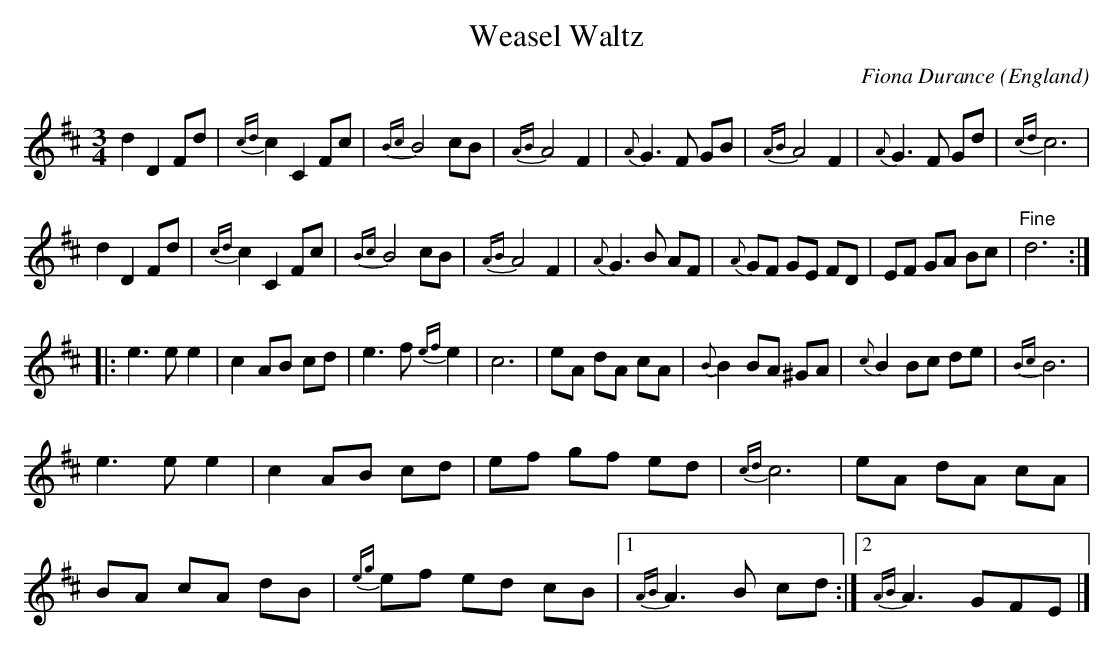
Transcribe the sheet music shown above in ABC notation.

X:1
T:Weasel Waltz
C:Fiona Durance
M:3/4
O:England
K:D major
d2 D2 Fd | {cd}c2 C2 Fc | {Bc}B4 cB | {AB}A4 F2 |\
{A}G3F GB | {AB}A4 F2 | {A}G3F Gd | {cd}c6 |
d2 D2 Fd | {cd}c2 C2 Fc | {Bc}B4 cB | {AB}A4 F2 |\
{A}G3B AF | {A}GF GE FD | EF GA Bc | "Fine" d6 ::
e3e e2 | c2 AB cd | e3f {ef}e2 | c6 |\
eA dA cA | {B}B2 BA ^GA | {c}B2 Bc de | {Bc}B6 |
e3e e2 | c2 AB cd | ef gf ed | {cd}c6 |\
eA dA cA| BA cA dB | {eg}ef ed cB |1 {AB}A3B cd :|2 {AB}A3 GFE |]
